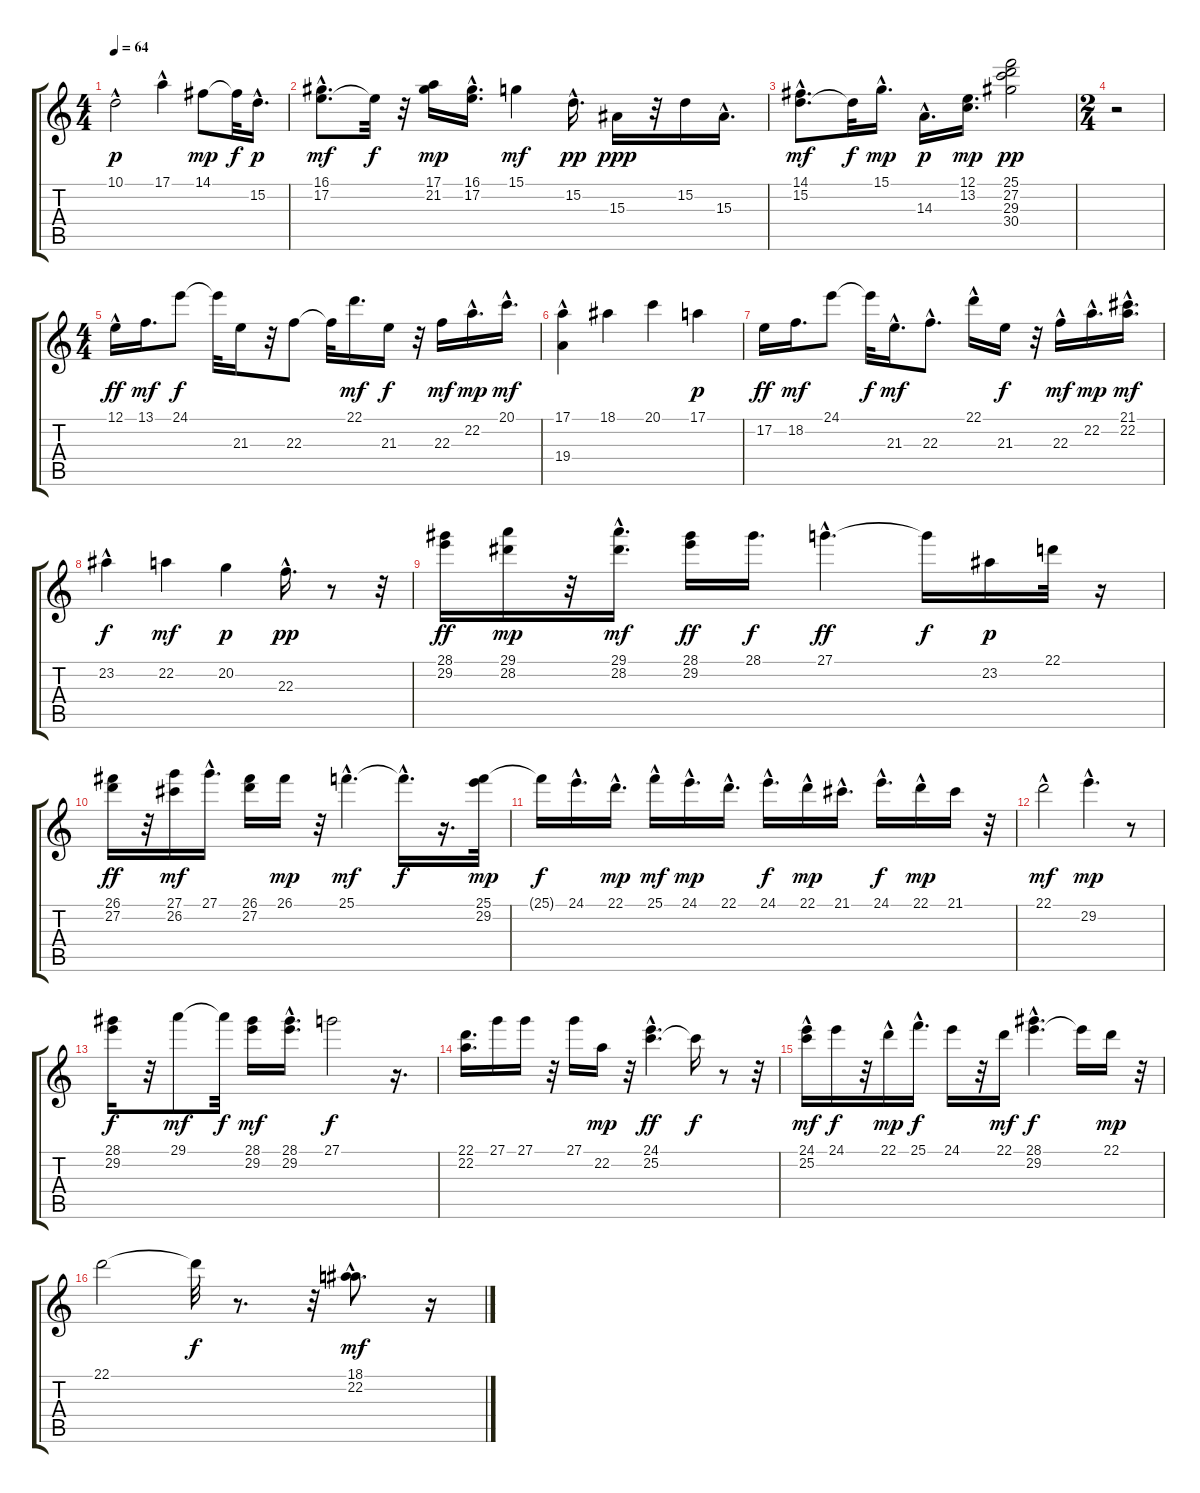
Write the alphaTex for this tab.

\track "" {instrument rockorgan}
\staff {score tabs}
\tuning (E4 B3 G3 D3 A2 E2) {hide}
\ts (4 4)
\tempo 64
\clef g2
\ks c
10.1{hac}.2{dy p} 17.1{hac}.4 14.1.8{dy mp} 14.1{t}.32{dy f} 15.2{hac}.16{d dy p} |
(16.1 17.2{hac}).8{d dy mf} 17.2{t}.32{dy f} r.32 (17.1 21.2).16{dy mp} (16.1 17.2{hac}).16{d} 15.1.4{dy mf} 15.2{hac}.16{d dy pp} 15.3.16{dy ppp} r.32 15.2.16 15.3{hac}.16{d} |
(14.1 15.2{hac}).8{d dy mf} 15.2{t}.32{dy f} 15.1{hac}.16{d dy mp} 14.3{hac}.16{d dy p} (12.1 13.2).16{d dy mp} (25.1 27.2 29.3 30.4).2{dy pp} |
\ts (2 4)
r.2 |
\ts (4 4)
12.1{hac}.16{dy ff} 13.1.16{d dy mf} 24.1.8{dy f} 24.1{t}.32 21.3.16 r.32 22.3.8 22.3{t}.32 22.1.16{d dy mf} 21.3.16{dy f} r.32 22.3.16{dy mf} 22.2{hac}.16{d dy mp} 20.1{hac}.16{d dy mf} |
(17.1 19.4{hac}).4 18.1.4 20.1.4 17.1.4{dy p} |
17.2.16{dy ff} 18.2.16{d dy mf} 24.1.8 24.1{t}.32{dy f} 21.3{hac}.16{d dy mf} 22.3{hac}.8{d} 22.1{hac}.16 21.3.16{dy f} r.32 22.3{hac}.16{dy mf} 22.2{hac}.16{d dy mp} (21.1 22.2{hac}).16{d dy mf} |
23.2{hac}.4{dy f} 22.2.4{dy mf} 20.2.4{dy p} 22.3{hac}.16{d dy pp} r.8 r.32 |
(28.1 29.2).16{dy ff} (29.1 28.2).16{dy mp} r.32 (29.1{hac} 28.2).16{d dy mf} (28.1 29.2).16{dy ff} 28.1.16{d dy f} 27.1{hac}.4{d dy ff} 27.1{t}.16{dy f} 23.2.16{dy p} 22.1.32 r.16 |
(26.1 27.2).16{dy ff} r.32 (27.1 26.2).16{dy mf} 27.1{hac}.16{d} (26.1 27.2).16 26.1.16{dy mp} r.32 25.1{hac}.4{d dy mf} 25.1{hac t}.16{d dy f} r.16{d} (25.1 29.2).32{dy mp} |
25.1{t}.16{dy f} 24.1{hac}.16{d} 22.1{hac}.16{d dy mp} 25.1{hac}.16{dy mf} 24.1{hac}.16{d dy mp} 22.1{hac}.16{d} 24.1{hac}.16{d dy f} 22.1{hac}.16{dy mp} 21.1{hac}.16{d} 24.1{hac}.16{d dy f} 22.1{hac}.16{dy mp} 21.1.16 r.32 |
22.1{hac}.2{dy mf} 29.2{hac}.4{d dy mp} r.8 |
(28.1 29.2).16{dy f} r.32 29.1.8{dy mf} 29.1{t}.32{dy f} (28.1 29.2).16{dy mf} (28.1 29.2{hac}).16{d} 27.1.2{dy f} r.16{d} |
(22.1 22.2).16{d} 27.1.16 27.1.16 r.32 27.1.16 22.2.16{dy mp} r.32 (24.1 25.2{hac}).4{d dy ff} 25.2{t}.16{dy f} r.8 r.32 |
(24.1 25.2{hac}).16{dy mf} 24.1.16{dy f} r.32 22.1{hac}.16{dy mp} 25.1{hac}.16{d dy f} 24.1.16 r.32 22.1.16{dy mf} (28.1 29.2{hac}).4{d dy f} 29.2{t}.16 22.1.16{dy mp} r.32 |
22.1.2 22.1{t}.32{dy f} r.8{d} r.32 (18.1{hac} 22.2{hac}).8{d dy mf} r.16
